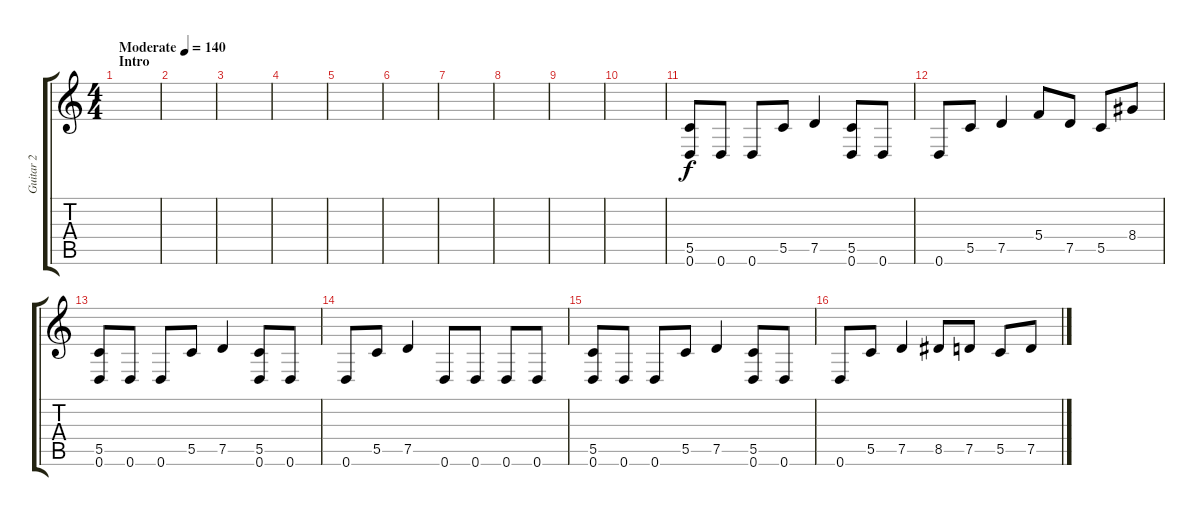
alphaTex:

\track ("Guitar 2" "Guitar 2") {instrument overdrivenguitar}
\staff {score tabs}
\tuning (D4 A3 F3 C3 G2 D2) {hide}
\ts (4 4)
\section ("" "Intro")
\tempo (140 "Moderate")
\clef g2
\ks c
|
|
|
|
|
|
|
|
|
|
(5.5 0.6).8 0.6.8 0.6.8 5.5.8 7.5.4 (5.5 0.6).8 0.6.8 |
0.6.8 5.5.8 7.5.4 5.4.8 7.5.8 5.5.8 8.4.8 |
(5.5 0.6).8 0.6.8 0.6.8 5.5.8 7.5.4 (5.5 0.6).8 0.6.8 |
0.6.8 5.5.8 7.5.4 0.6.8 0.6.8 0.6.8 0.6.8 |
(5.5 0.6).8 0.6.8 0.6.8 5.5.8 7.5.4 (5.5 0.6).8 0.6.8 |
0.6.8 5.5.8 7.5.4 8.5.8 7.5.8 5.5.8 7.5.8
